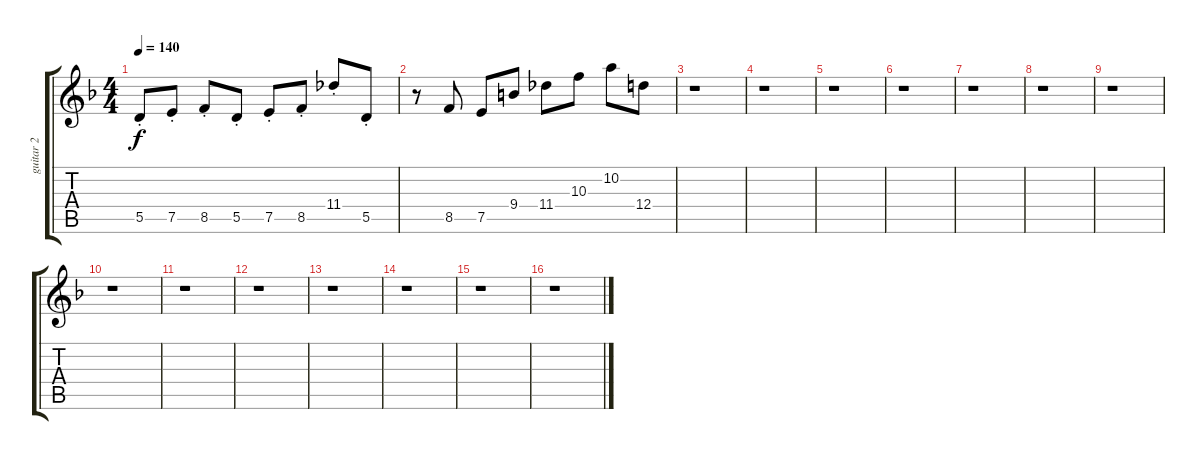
\track ("guitar 2" "guitar 2") {instrument distortionguitar}
\staff {score tabs}
\tuning (E4 B3 G3 D3 A2 E2) {hide}
\ts (4 4)
\tempo 140
\clef g2
\ks dminor
5.5{st}.8{dy f} 7.5{st}.8 8.5{st}.8 5.5{st}.8 7.5{st}.8 8.5{st}.8 11.4{st}.8 5.5{st}.8 |
r.8 8.5.8 7.5.8 9.4.8 11.4.8 10.3.8 10.2.8 12.4.8 |
r.1 |
r.1 |
r.1 |
r.1 |
r.1 |
r.1 |
r.1 |
r.1 |
r.1 |
r.1 |
r.1 |
r.1 |
r.1 |
r.1
